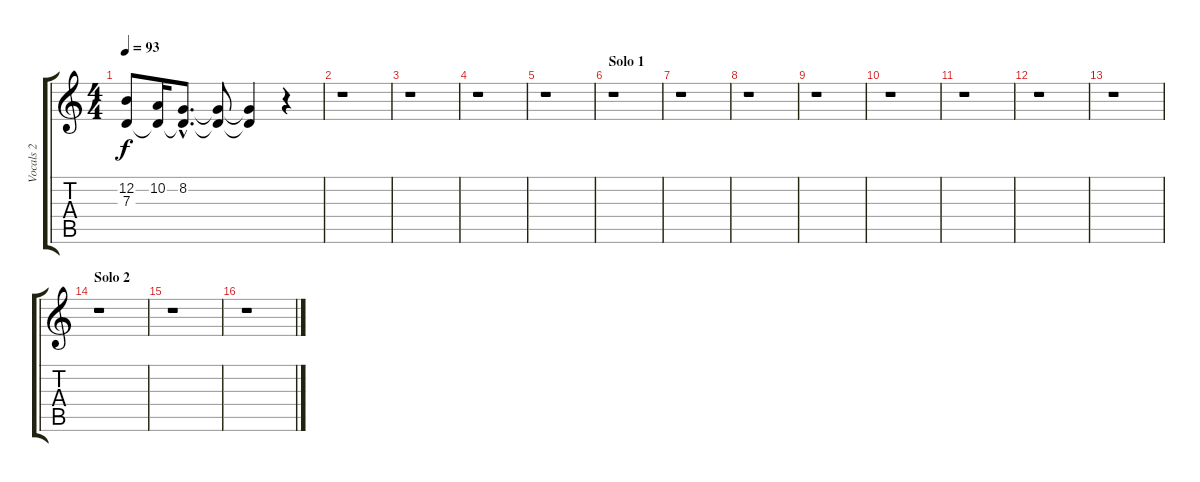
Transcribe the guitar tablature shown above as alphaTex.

\track ("Vocals 2" "Vocals 2") {instrument choiraahs}
\staff {score tabs}
\tuning (E4 B3 G3 D3 A2 E2) {hide}
\ts (4 4)
\tempo 93
\clef g2
\ks c
(12.2 7.3).8{dy f} (10.2 7.3{t}).16 (8.2{hac} 7.3{hac t}).8{d} (8.2{t} 7.3{t}).8 (8.2{t} 7.3{t}).4 r.4 |
\section ("" "")
r.1 |
r.1 |
r.1 |
r.1 |
\section ("" "Solo 1")
r.1 |
r.1 |
r.1 |
r.1 |
r.1 |
r.1 |
r.1 |
r.1 |
\section ("" "Solo 2")
r.1 |
r.1 |
r.1
